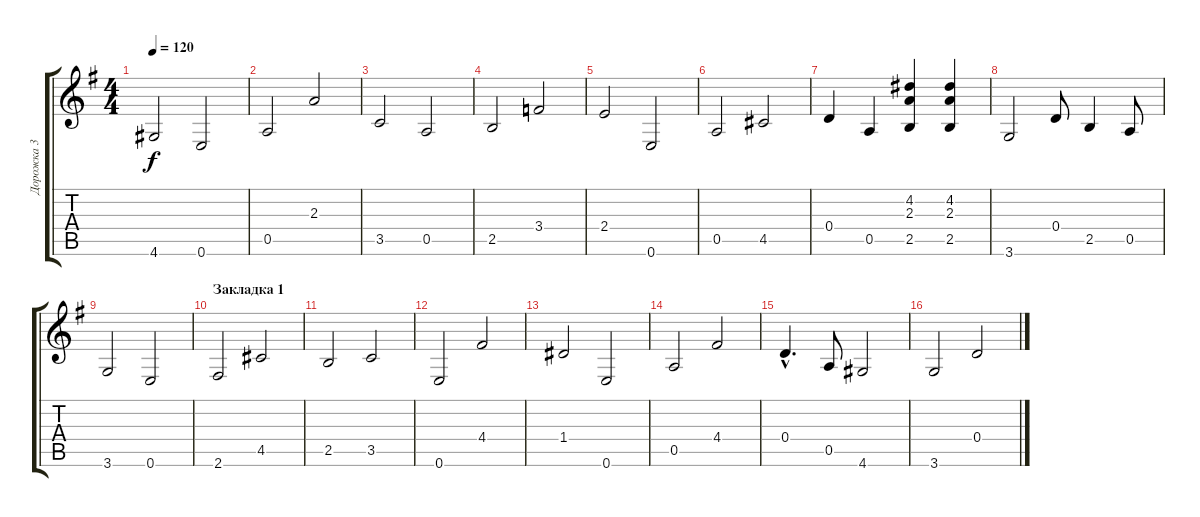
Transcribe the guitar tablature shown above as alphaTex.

\track ("Дорожка 3" "Дорожка 3") {instrument acousticguitarnylon}
\staff {score tabs}
\tuning (E4 B3 G3 D3 A2 E2) {hide}
\ts (4 4)
\tempo 120
\clef g2
\ks g
4.6.2{dy f} 0.6.2 |
0.5.2 2.3.2 |
3.5.2 0.5.2 |
2.5.2 3.4.2 |
2.4.2 0.6.2 |
0.5.2 4.5.2 |
0.4.4 0.5.4 (4.2 2.3 2.5).4 (4.2 2.3 2.5).4 |
3.6.2 0.4.8 2.5.4 0.5.8 |
3.6.2 0.6.2 |
\section ("" "Закладка 1")
2.6.2 4.5.2 |
2.5.2 3.5.2 |
0.6.2 4.4.2 |
1.4.2 0.6.2 |
0.5.2 4.4.2 |
0.4{hac}.4{d} 0.5.8 4.6.2 |
3.6.2 0.4.2
